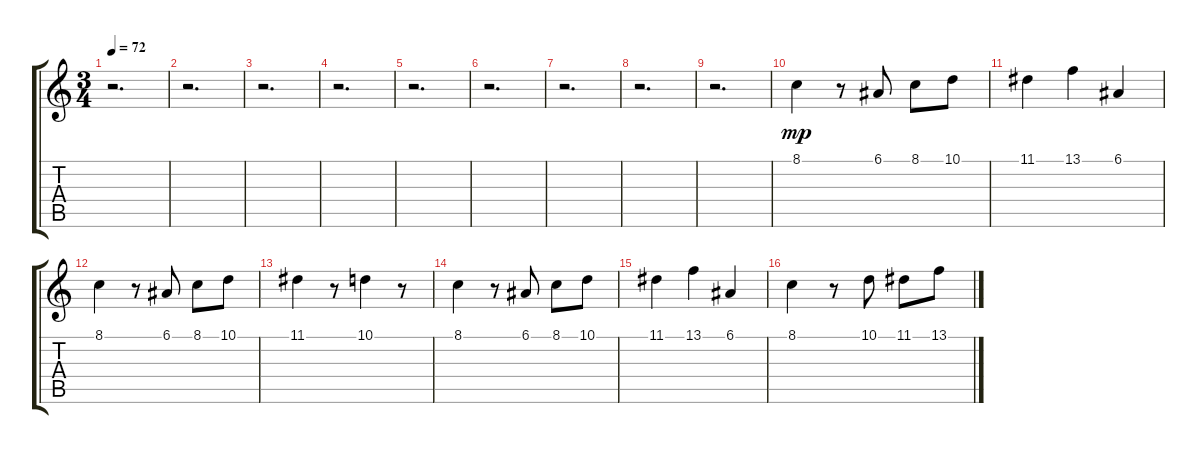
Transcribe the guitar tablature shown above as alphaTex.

\track "" {instrument flute}
\staff {score tabs}
\tuning (E4 B3 G3 D3 A2 E2) {hide}
\ts (3 4)
\tempo 72
\clef g2
\ks c
r.2{d dy mp} |
r.2{d} |
r.2{d} |
r.2{d} |
r.2{d} |
r.2{d} |
r.2{d} |
r.2{d} |
r.2{d} |
8.1.4 r.8 6.1.8 8.1.8 10.1.8 |
11.1.4 13.1.4 6.1.4 |
8.1.4 r.8 6.1.8 8.1.8 10.1.8 |
11.1.4 r.8 10.1.4 r.8 |
8.1.4 r.8 6.1.8 8.1.8 10.1.8 |
11.1.4 13.1.4 6.1.4 |
8.1.4 r.8 10.1.8 11.1.8 13.1.8
